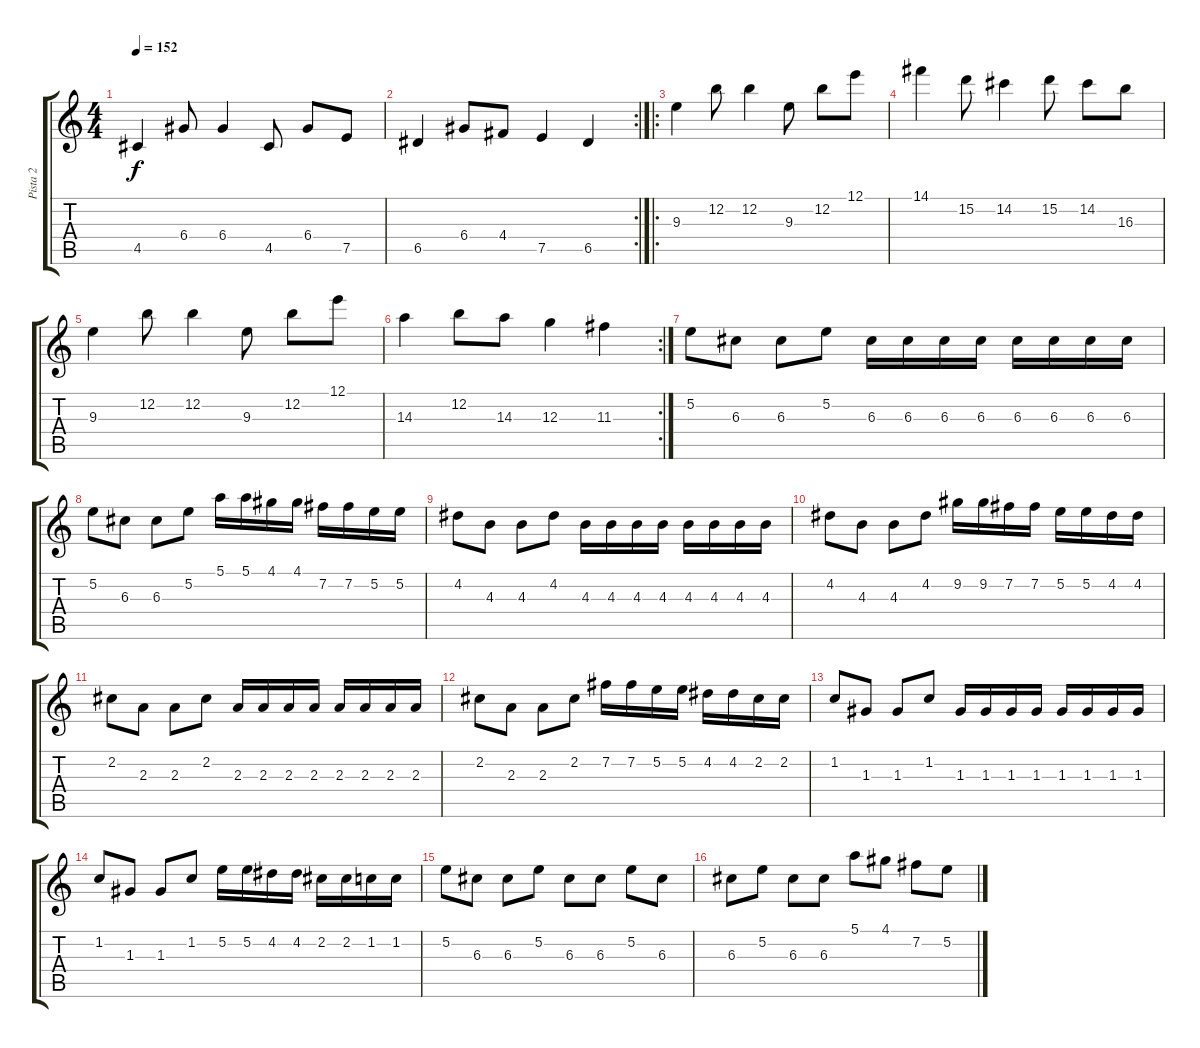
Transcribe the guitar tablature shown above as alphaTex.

\track ("Pista 2" "Pista 2") {instrument distortionguitar}
\staff {score tabs}
\tuning (E4 B3 G3 D3 A2 E2) {hide}
\ts (4 4)
\tempo 152
\clef g2
\ks c
4.5.4{dy f} 6.4.8 6.4.4 4.5.8 6.4.8 7.5.8 |
\rc 2
6.5.4 6.4.8 4.4.8 7.5.4 6.5.4 |
\ro
9.3.4 12.2.8 12.2.4 9.3.8 12.2.8 12.1.8 |
14.1.4 15.2.8 14.2.4 15.2.8 14.2.8 16.3.8 |
9.3.4 12.2.8 12.2.4 9.3.8 12.2.8 12.1.8 |
\rc 2
14.3.4 12.2.8 14.3.8 12.3.4 11.3.4 |
5.2.8 6.3.8 6.3.8 5.2.8 6.3.16 6.3.16 6.3.16 6.3.16 6.3.16 6.3.16 6.3.16 6.3.16 |
5.2.8 6.3.8 6.3.8 5.2.8 5.1.16 5.1.16 4.1.16 4.1.16 7.2.16 7.2.16 5.2.16 5.2.16 |
4.2.8 4.3.8 4.3.8 4.2.8 4.3.16 4.3.16 4.3.16 4.3.16 4.3.16 4.3.16 4.3.16 4.3.16 |
4.2.8 4.3.8 4.3.8 4.2.8 9.2.16 9.2.16 7.2.16 7.2.16 5.2.16 5.2.16 4.2.16 4.2.16 |
2.2.8 2.3.8 2.3.8 2.2.8 2.3.16 2.3.16 2.3.16 2.3.16 2.3.16 2.3.16 2.3.16 2.3.16 |
2.2.8 2.3.8 2.3.8 2.2.8 7.2.16 7.2.16 5.2.16 5.2.16 4.2.16 4.2.16 2.2.16 2.2.16 |
1.2.8 1.3.8 1.3.8 1.2.8 1.3.16 1.3.16 1.3.16 1.3.16 1.3.16 1.3.16 1.3.16 1.3.16 |
1.2.8 1.3.8 1.3.8 1.2.8 5.2.16 5.2.16 4.2.16 4.2.16 2.2.16 2.2.16 1.2.16 1.2.16 |
5.2.8 6.3.8 6.3.8 5.2.8 6.3.8 6.3.8 5.2.8 6.3.8 |
6.3.8 5.2.8 6.3.8 6.3.8 5.1.8 4.1.8 7.2.8 5.2.8
